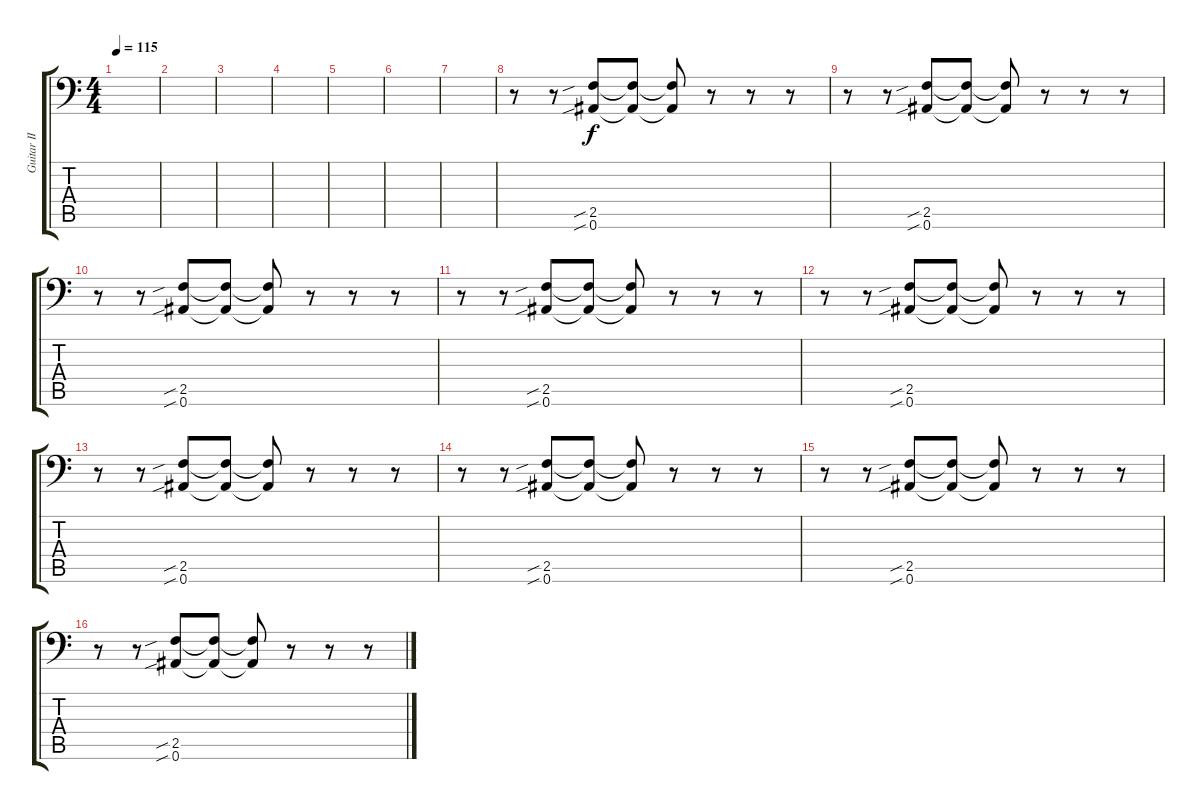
\track ("Guitar II" "Guitar II") {instrument distortionguitar}
\staff {score tabs}
\tuning (Bb3 F3 Db3 Ab2 Eb2 Bb1) {hide}
\ts (4 4)
\tempo 115
\clef f4
\ks c
|
|
|
|
|
|
|
r.8 r.8 (2.5{sib} 0.6{sib}).8 (2.5{t} 0.6{t}).8 (2.5{t} 0.6{t}).8 r.8 r.8 r.8 |
r.8 r.8 (2.5{sib} 0.6{sib}).8 (2.5{t} 0.6{t}).8 (2.5{t} 0.6{t}).8 r.8 r.8 r.8 |
r.8 r.8 (2.5{sib} 0.6{sib}).8 (2.5{t} 0.6{t}).8 (2.5{t} 0.6{t}).8 r.8 r.8 r.8 |
r.8 r.8 (2.5{sib} 0.6{sib}).8 (2.5{t} 0.6{t}).8 (2.5{t} 0.6{t}).8 r.8 r.8 r.8 |
r.8 r.8 (2.5{sib} 0.6{sib}).8 (2.5{t} 0.6{t}).8 (2.5{t} 0.6{t}).8 r.8 r.8 r.8 |
r.8 r.8 (2.5{sib} 0.6{sib}).8 (2.5{t} 0.6{t}).8 (2.5{t} 0.6{t}).8 r.8 r.8 r.8 |
r.8 r.8 (2.5{sib} 0.6{sib}).8 (2.5{t} 0.6{t}).8 (2.5{t} 0.6{t}).8 r.8 r.8 r.8 |
r.8 r.8 (2.5{sib} 0.6{sib}).8 (2.5{t} 0.6{t}).8 (2.5{t} 0.6{t}).8 r.8 r.8 r.8 |
r.8 r.8 (2.5{sib} 0.6{sib}).8 (2.5{t} 0.6{t}).8 (2.5{t} 0.6{t}).8 r.8 r.8 r.8
